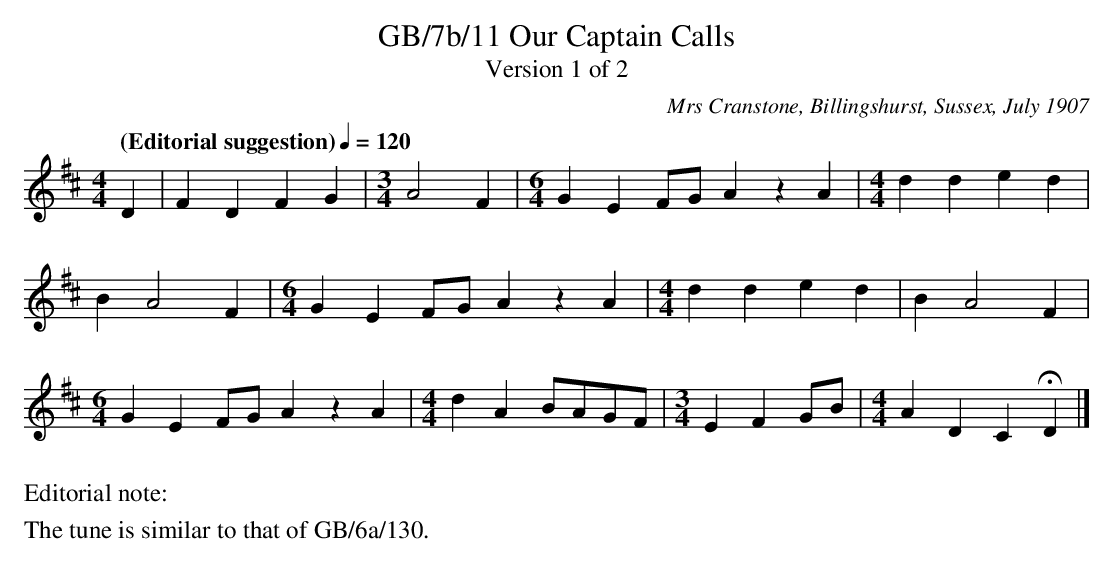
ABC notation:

X:1
T:GB/7b/11 Our Captain Calls
T:Version 1 of 2
C:Mrs Cranstone, Billingshurst, Sussex, July 1907
L:1/4
Q:"(Editorial suggestion)" 1/4=120
M:4/4
K:D
D | F D F G |[M:3/4] A2 F |[M:6/4] G E F/G/ A z A |[M:4/4] d d e d |
B A2 F |[M:6/4] G E F/G/ A z A |[M:4/4] d d e d | B A2 F |
[M:6/4] G E F/G/ A z A |[M:4/4] d A B/A/G/F/ |[M:3/4] E F G/B/ |[M:4/4] A D C HD |]
